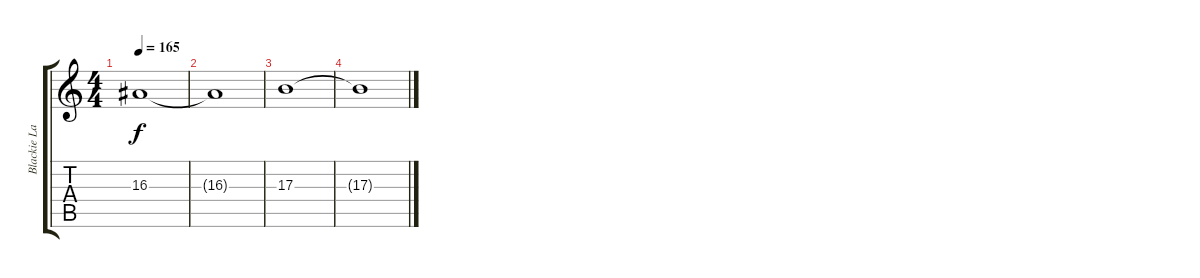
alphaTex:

\track ("Blackie Lawless/Vocals" "Blackie La") {instrument pad3polysynth}
\staff {score tabs}
\tuning (Eb4 Bb3 Gb3 Db3 Ab2 Eb2) {hide}
\ts (4 4)
\tempo 165
\clef g2
\ks c
16.3.1{dy f} |
16.3{t}.1 |
17.3.1 |
17.3{t}.1
